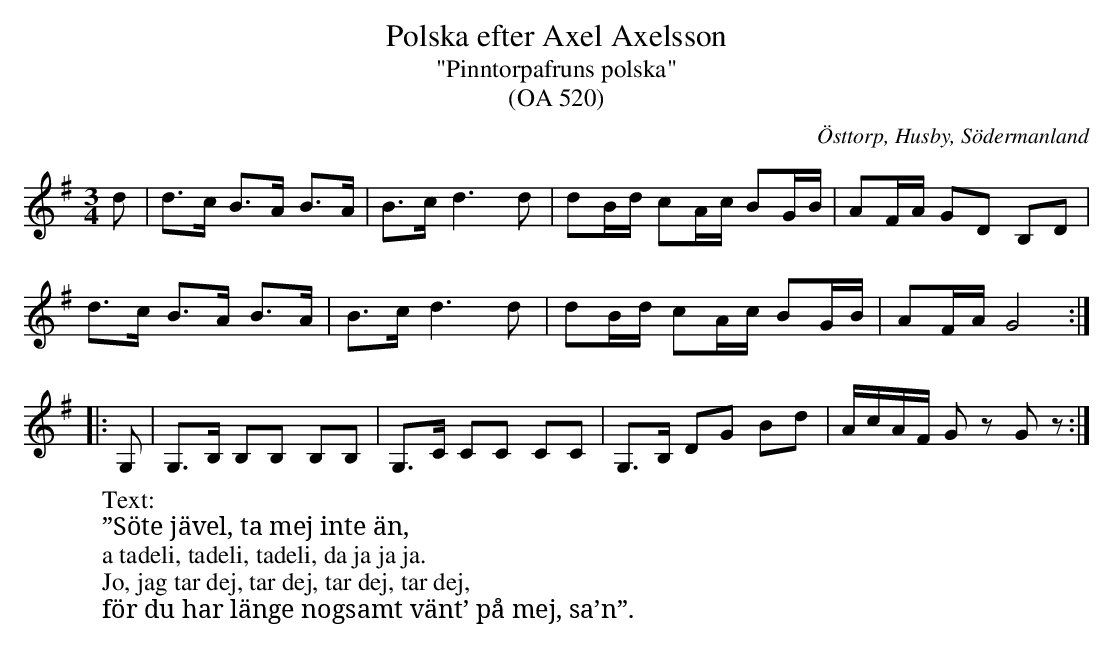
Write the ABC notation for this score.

X:1
T:Polska efter Axel Axelsson
T:"Pinntorpafruns polska"
T:(OA 520)
O:Östtorp, Husby, Södermanland
M:3/4
L:1/4
Q:100
K:G
d/ | d/>c/ B/>A/ B/>A/ | B/>c/ d3/2 d/ | d/B/4d/4 c/A/4c/4 B/G/4B/4 |  A/F/4A/4 G/D/ B,/D/ |
d/>c/ B/>A/ B/>A/ | B/>c/ d3/2 d/ | d/B/4d/4 c/A/4c/4 B/G/4B/4 |  A/F/4A/4 G2 ::
G,/ | G,/>B,/ B,/B,/ B,/B,/ | G,/>C/ C/C/ C/C/ |  G,/>B,/ D/G/ B/d/ | A/4c/4A/4F/4 G/ z/ G/ z/ :|
W:Text:
W:”Söte jävel, ta mej inte än,
W:a tadeli, tadeli, tadeli, da ja ja ja.
W:Jo, jag tar dej, tar dej, tar dej, tar dej,
W:för du har länge nogsamt vänt’ på mej, sa’n”.
W:
